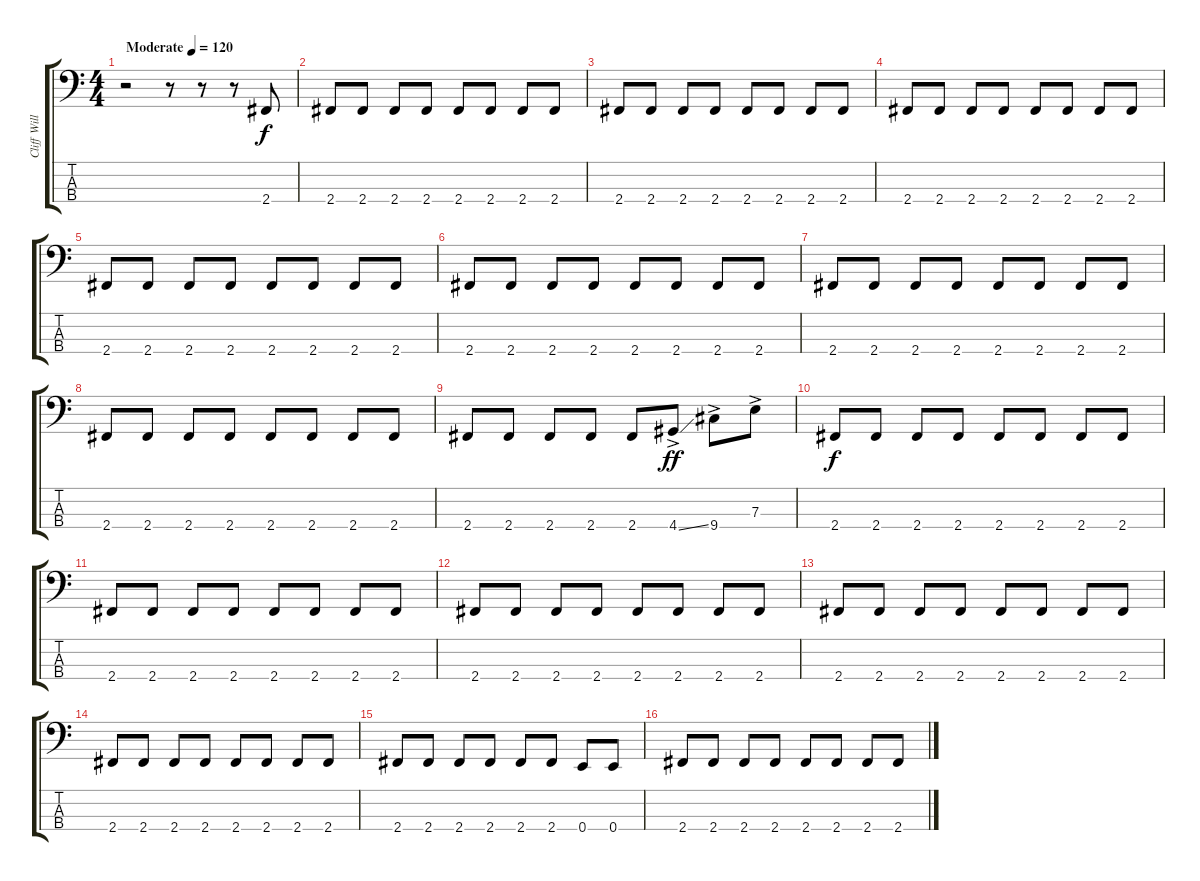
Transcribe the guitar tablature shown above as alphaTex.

\track ("Cliff Williams" "Cliff Will") {instrument electricbassfinger}
\staff {score tabs}
\tuning (G2 D2 A1 E1) {hide}
\ts (4 4)
\tempo (120 "Moderate")
\clef f4
\ks c
r.2{dy f instrument electricbassfinger} r.8 r.8 r.8 2.4.8 |
2.4.8 2.4.8 2.4.8 2.4.8 2.4.8 2.4.8 2.4.8 2.4.8 |
2.4.8 2.4.8 2.4.8 2.4.8 2.4.8 2.4.8 2.4.8 2.4.8 |
2.4.8 2.4.8 2.4.8 2.4.8 2.4.8 2.4.8 2.4.8 2.4.8 |
2.4.8 2.4.8 2.4.8 2.4.8 2.4.8 2.4.8 2.4.8 2.4.8 |
2.4.8 2.4.8 2.4.8 2.4.8 2.4.8 2.4.8 2.4.8 2.4.8 |
2.4.8 2.4.8 2.4.8 2.4.8 2.4.8 2.4.8 2.4.8 2.4.8 |
2.4.8 2.4.8 2.4.8 2.4.8 2.4.8 2.4.8 2.4.8 2.4.8 |
2.4.8 2.4.8 2.4.8 2.4.8 2.4.8 4.4{ss ac}.8{dy ff} 9.4{ac}.8 7.3{ac}.8 |
2.4.8{dy f} 2.4.8 2.4.8 2.4.8 2.4.8 2.4.8 2.4.8 2.4.8 |
2.4.8 2.4.8 2.4.8 2.4.8 2.4.8 2.4.8 2.4.8 2.4.8 |
2.4.8 2.4.8 2.4.8 2.4.8 2.4.8 2.4.8 2.4.8 2.4.8 |
2.4.8 2.4.8 2.4.8 2.4.8 2.4.8 2.4.8 2.4.8 2.4.8 |
2.4.8 2.4.8 2.4.8 2.4.8 2.4.8 2.4.8 2.4.8 2.4.8 |
2.4.8 2.4.8 2.4.8 2.4.8 2.4.8 2.4.8 0.4.8 0.4.8 |
2.4.8 2.4.8 2.4.8 2.4.8 2.4.8 2.4.8 2.4.8 2.4.8
